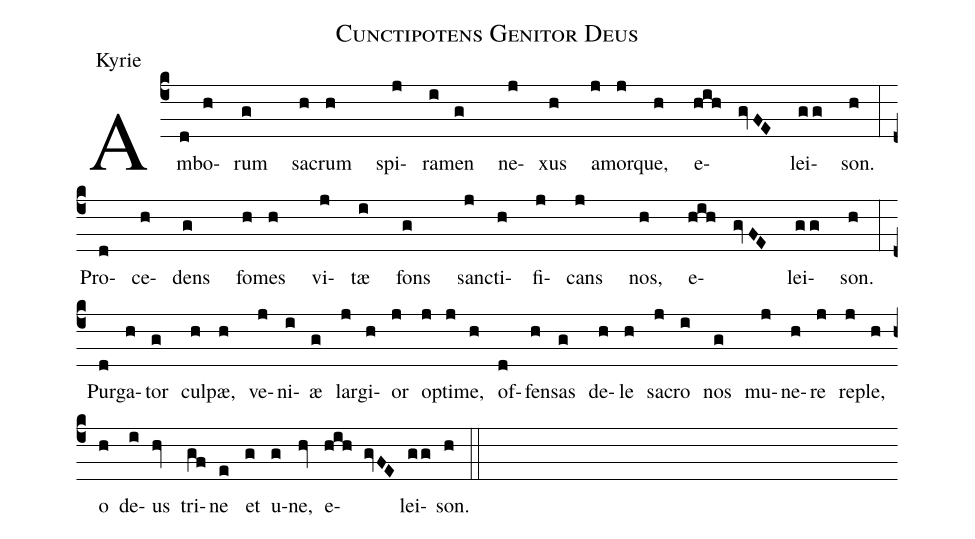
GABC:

name: Cunctipotens Genitor Deus;
office-part: Kyrie;
%%
(c4)Am(d)bo(h)rum(g) sa(h)crum(h) spi(j)ra(i)men(g) ne(j)xus(h) a(j)mor(j)que,(h)
e(hih gvFE)lei(gg)son.(h) (:z)

Pro(d)ce(h)dens(g) fo(h)mes(h) vi(j)tæ(i) fons(g) sanc(j)ti(h)fi(j)cans(j) nos,(h)
e(hih gvFE)lei(gg)son.(h) (:z)

Pur(d)ga(h)tor(g) cul(h)pæ,(h) ve(j)ni(i)æ(g) lar(j)gi(h)or(j) op(j)ti(j)me,(h)
of(d)fen(h)sas(g) de(h)le(h) sa(j)cro(i) nos(g) mu(j)ne(h)re(j) re(j)ple,(h)
o(h) de(i)us(hv) tri(gf)ne(e) et(g) u(g)ne,(hv)
e(hih gvFE)lei(gg)son.(h) (::)
